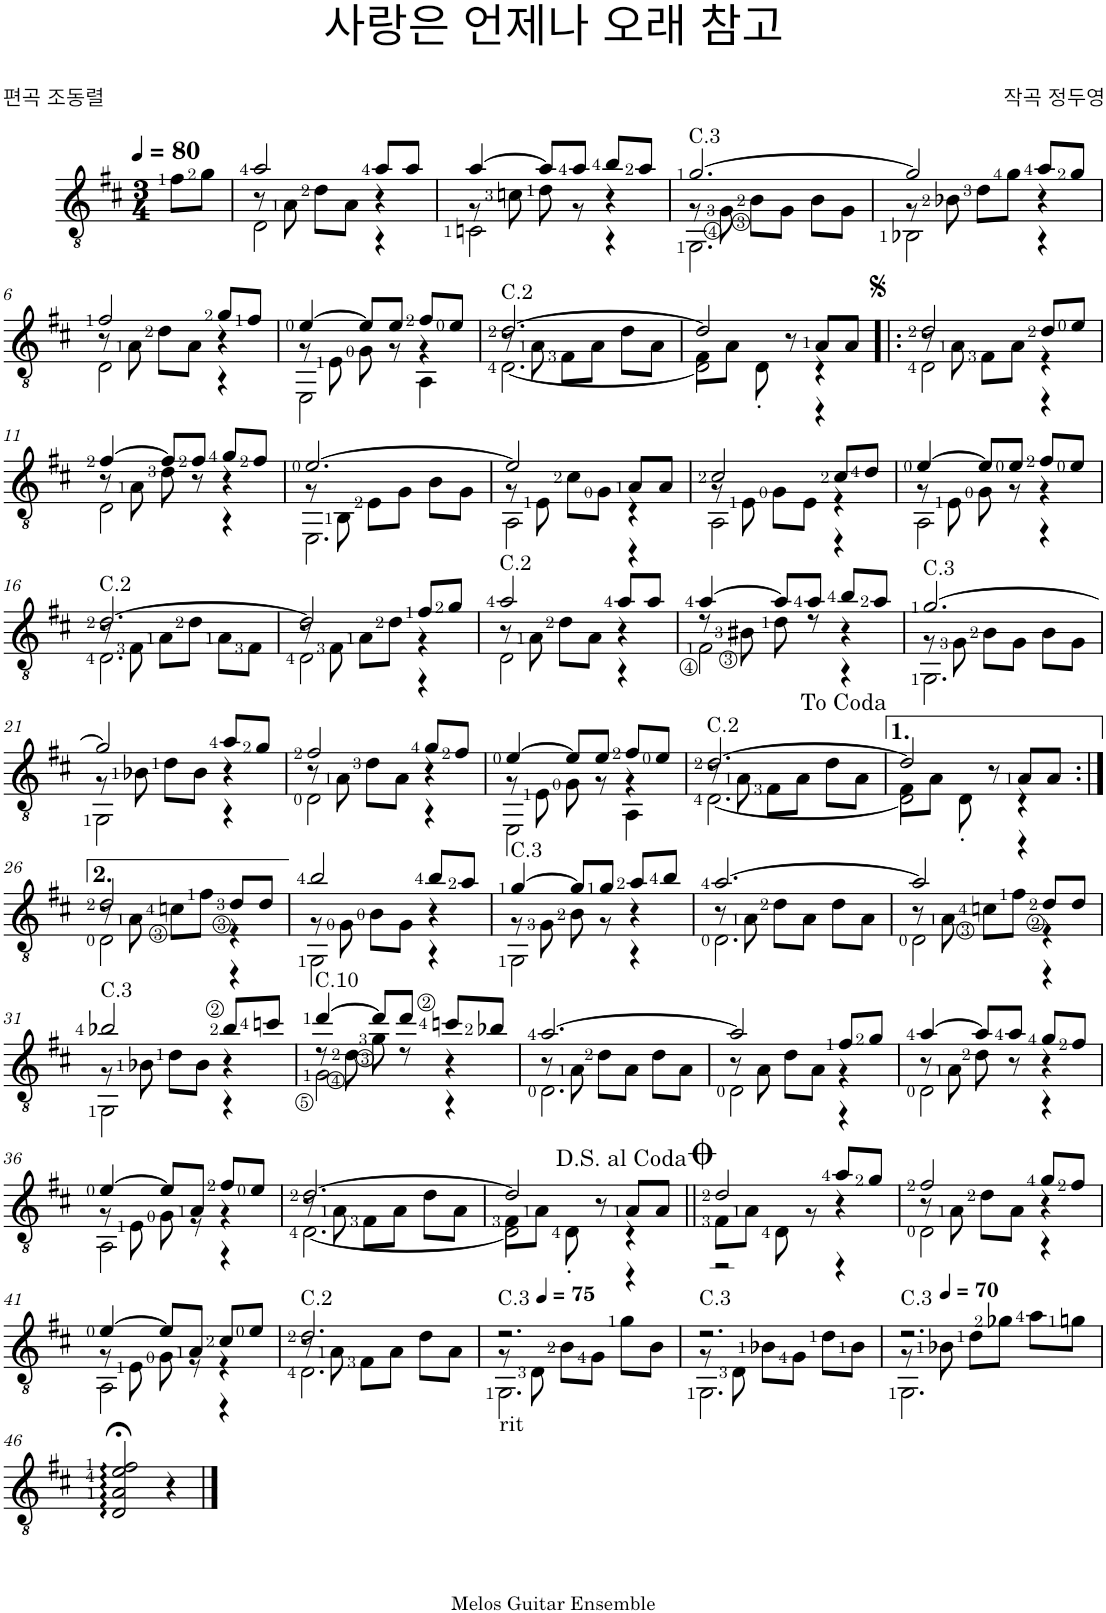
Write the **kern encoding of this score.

**kern
*part1
*staff1
*I"클래식 기타
*clefGv2
*k[f#c#]
*M3/4
*MM80
=1
8f#\L
8g\J
=2
*^
*	*^
2a/	8r	2D\
.	8A\	.
.	8d\L	.
.	8A\J	.
8a/L	4r	4r
8a/J	.	.
=3	=3	=3
[4a/	8r	2Cn\
.	8cn\	.
8a/L]	8d\	.
8a/J	8r	.
8b/L	4r	4r
8a/J	.	.
=4	=4	=4
!LO:TX:a:t=C.3	!	!
[2.g/	8r	2.GG\
.	8G\	.
.	8B\L	.
.	8G\J	.
.	8B\L	.
.	8G\J	.
=5	=5	=5
2g/]	8r	2BB-X\
.	8B-X\	.
.	8d\L	.
.	8g\J	.
8a/L	4r	4r
8g/J	.	.
!!LO:LB:g=z	!!	!!
=6	=6	=6
2f#/	8r	2D\
.	8A\	.
.	8d\L	.
.	8A\J	.
8g/L	4r	4r
8f#/J	.	.
=7	=7	=7
[4e/	8r	2EE\
.	8E\	.
8e/L]	8G\	.
8e/J	8r	.
8f#/L	4r	4AA\
8e/J	.	.
=8	=8	=8
!LO:TX:a:t=C.2	!	!
[2.d/	8r	[2.D\
.	8A\	.
.	8F#\L	.
.	8A\J	.
.	8d\L	.
.	8A\J	.
=9	=9	=9
2d/]	8F#\L	2D\]
.	8A\J	.
.	8D'\	.
.	8r	.
8A/L	4r	4r
8A/J	.	.
=10!|:	=10!|:	=10!|:
2d/	8r	2D\
.	8A\	.
.	8F#\L	.
.	8A\J	.
8d/L	4r	4r
8e/J	.	.
!!LO:LB:g=z	!!	!!
=11	=11	=11
[4f#/	8r	2D\
.	8A\	.
8f#/L]	8d\	.
8f#/J	8r	.
8g/L	4r	4r
8f#/J	.	.
=12	=12	=12
[2.e/	8r	2.EE\
.	8BB\	.
.	8E\L	.
.	8G\J	.
.	8B\L	.
.	8G\J	.
=13	=13	=13
2e/]	8r	2AA\
.	8E\	.
.	8c#\L	.
.	8G\J	.
8A/L	4r	4r
8A/J	.	.
=14	=14	=14
2c#/	8r	2AA\
.	8E\	.
.	8G\L	.
.	8E\J	.
8c#/L	4r	4r
8d/J	.	.
=15	=15	=15
[4e/	8r	2AA\
.	8E\	.
8e/L]	8G\	.
8e/J	8r	.
8f#/L	4r	4r
8e/J	.	.
!!LO:LB:g=z	!!	!!
=16	=16	=16
!LO:TX:a:t=C.2	!	!
[2.d/	8r	2.D\
.	8F#\	.
.	8A\L	.
.	8d\J	.
.	8A\L	.
.	8F#\J	.
=17	=17	=17
2d/]	8r	2D\
.	8F#\	.
.	8A\L	.
.	8d\J	.
8f#/L	4r	4r
8g/J	.	.
=18	=18	=18
!LO:TX:a:t=C.2	!	!
2a/	8r	2D\
.	8A\	.
.	8d\L	.
.	8A\J	.
8a/L	4r	4r
8a/J	.	.
=19	=19	=19
[4a/	8r	2F#\
.	8B#X\	.
8a/L]	8d\	.
8a/J	8r	.
8b/L	4r	4r
8a/J	.	.
=20	=20	=20
!LO:TX:a:t=C.3	!	!
[2.g/	8r	2.GG\
.	8G\	.
.	8B\L	.
.	8G\J	.
.	8B\L	.
.	8G\J	.
!!LO:LB:g=z	!!	!!
=21	=21	=21
2g/]	8r	2GG\
.	8B-X\	.
.	8d\L	.
.	8B-\J	.
8a/L	4r	4r
8g/J	.	.
=22	=22	=22
2f#/	8r	2D\
.	8A\	.
.	8d\L	.
.	8A\J	.
8g/L	4r	4r
8f#/J	.	.
=23	=23	=23
[4e/	8r	2EE\
.	8E\	.
8e/L]	8G\	.
8e/J	8r	.
8f#/L	4r	4AA\
8e/J	.	.
=24	=24	=24
!LO:TX:a:t=C.2	!	!
[2.d/	8r	[2.D\
.	8A\	.
.	8F#\L	.
.	8A\J	.
.	8d\L	.
.	8A\J	.
=25	=25	=25
2d/]	8F#\L	2D\]
.	8A\J	.
.	8D'\	.
.	8r	.
8A/L	4r	4r
8A/J	.	.
!!LO:LB:g=z	!!	!!
=26:|!	=26:|!	=26:|!
2d/	8r	2D\
.	8A\	.
.	8cn\L	.
.	8f#\J	.
8d/L	4r	4r
8d/J	.	.
=27	=27	=27
2b/	8r	2GG\
.	8G\	.
.	8B\L	.
.	8G\J	.
8b/L	4r	4r
8a/J	.	.
=28	=28	=28
!LO:TX:a:t=C.3	!	!
[4g/	8r	2GG\
.	8G\	.
8g/L]	8B\	.
8g/J	8r	.
8a/L	4r	4r
8b/J	.	.
=29	=29	=29
[2.a/	8r	2.D\
.	8A\	.
.	8d\L	.
.	8A\J	.
.	8d\L	.
.	8A\J	.
=30	=30	=30
2a/]	8r	2D\
.	8A\	.
.	8cn\L	.
.	8f#\J	.
8d/L	4r	4r
8d/J	.	.
!!LO:LB:g=z	!!	!!
=31	=31	=31
!LO:TX:a:t=C.3	!	!
2b-X/	8r	2GG\
.	8B-X\	.
.	8d\L	.
.	8B-\J	.
8b-/L	4r	4r
8ccn/J	.	.
=32	=32	=32
!LO:TX:a:t=C.10	!	!
[4dd/	8r	2G\
.	8d\	.
8dd/L]	8g\	.
8dd/J	8r	.
8ccn/L	4r	4r
8b-X/J	.	.
=33	=33	=33
[2.a/	8r	2.D\
.	8A\	.
.	8d\L	.
.	8A\J	.
.	8d\L	.
.	8A\J	.
=34	=34	=34
2a/]	8r	2D\
.	8A\	.
.	8d\L	.
.	8A\J	.
8f#/L	4r	4r
8g/J	.	.
=35	=35	=35
[4a/	8r	2D\
.	8A\	.
8a/L]	8d\	.
8a/J	8r	.
8g/L	4r	4r
8f#/J	.	.
!!LO:LB:g=z	!!	!!
=36	=36	=36
[4e/	8r	2AA\
.	8E\	.
8e/L]	8G\	.
8A/J	8r	.
8f#/L	4r	4r
8e/J	.	.
=37	=37	=37
[2.d/	8r	[2.D\
.	8A\	.
.	8F#\L	.
.	8A\J	.
.	8d\L	.
.	8A\J	.
=38	=38	=38
2d/]	8F#\L	2D\]
.	8A\J	.
.	8D'\	.
.	8r	.
8A/L	4r	4r
8A/J	.	.
=39||	=39||	=39||
2d/	8F#\L	2r
.	8A\J	.
.	8D\	.
.	8r	.
8a/L	4r	4r
8g/J	.	.
=40	=40	=40
2f#/	8r	2D\
.	8A\	.
.	8d\L	.
.	8A\J	.
8g/L	4r	4r
8f#/J	.	.
!!LO:LB:g=z	!!	!!
=41	=41	=41
[4e/	8r	2AA\
.	8E\	.
8e/L]	8G\	.
8A/J	8r	.
8c#/L	4r	4r
8e/J	.	.
=42	=42	=42
!LO:TX:a:t=C.2	!	!
2.d/	8r	2.D\
.	8A\	.
.	8F#\L	.
.	8A\J	.
.	8d\L	.
.	8A\J	.
=43	=43	=43
*MM75	*	*
!LO:TX:b:t=rit	!	!
!LO:TX:a:t=C.3	!	!
2.r	8r	2.GG\
.	8D\	.
.	8B\L	.
.	8G\J	.
.	8g\L	.
.	8B\J	.
=44	=44	=44
!LO:TX:a:t=C.3	!	!
2.r	8r	2.GG\
.	8D\	.
.	8B-X\L	.
.	8G\J	.
.	8d\L	.
.	8B-\J	.
=45	=45	=45
*MM70	*	*
!LO:TX:a:t=C.3	!	!
2.r	8r	2.GG\
.	8B-X\	.
.	8d\L	.
.	8g-X\J	.
.	8a\L	.
.	8gn\J	.
*v	*v	*v
!!LO:LB:g=z
=46
2D/:;< 2A/:;< 2e/:;< 2f#/:;<
4r
==
*-
